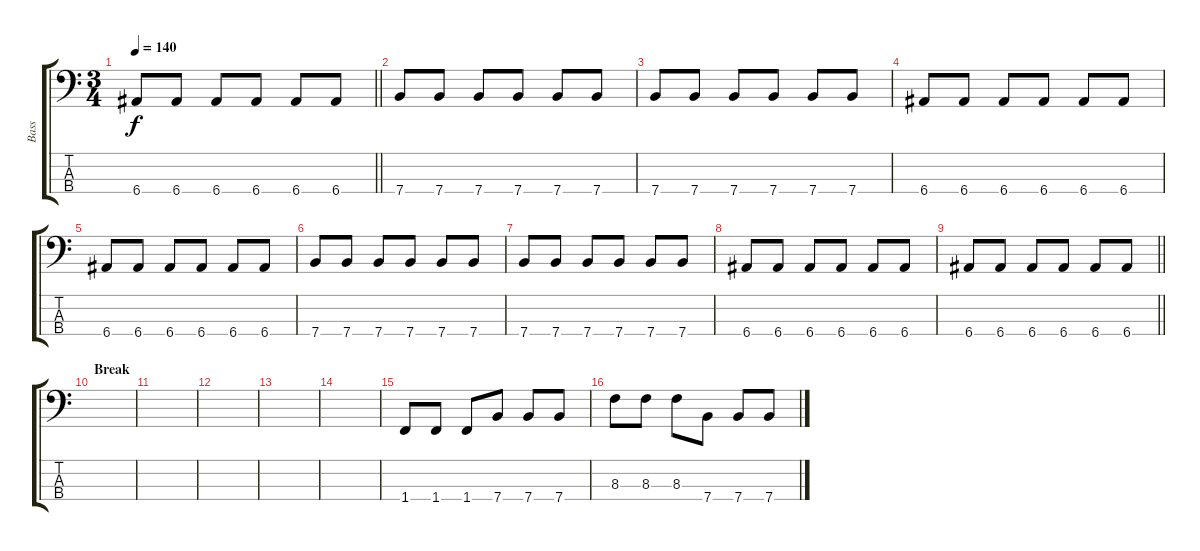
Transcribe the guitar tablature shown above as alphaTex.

\track ("Bass" "Bass") {instrument electricbassfinger}
\staff {score tabs}
\tuning (G2 D2 A1 E1) {hide}
\ts (3 4)
\tempo 140
\clef f4
\barLineRight lightlight
\ks c
6.4.8{dy f} 6.4.8 6.4.8 6.4.8 6.4.8 6.4.8 |
7.4.8 7.4.8 7.4.8 7.4.8 7.4.8 7.4.8 |
7.4.8 7.4.8 7.4.8 7.4.8 7.4.8 7.4.8 |
6.4.8 6.4.8 6.4.8 6.4.8 6.4.8 6.4.8 |
6.4.8 6.4.8 6.4.8 6.4.8 6.4.8 6.4.8 |
7.4.8 7.4.8 7.4.8 7.4.8 7.4.8 7.4.8 |
7.4.8 7.4.8 7.4.8 7.4.8 7.4.8 7.4.8 |
6.4.8 6.4.8 6.4.8 6.4.8 6.4.8 6.4.8 |
\barLineRight lightlight
6.4.8 6.4.8 6.4.8 6.4.8 6.4.8 6.4.8 |
\section ("" "Break")
|
|
|
|
|
1.4.8 1.4.8 1.4.8 7.4.8 7.4.8 7.4.8 |
8.3.8 8.3.8 8.3.8 7.4.8 7.4.8 7.4.8
